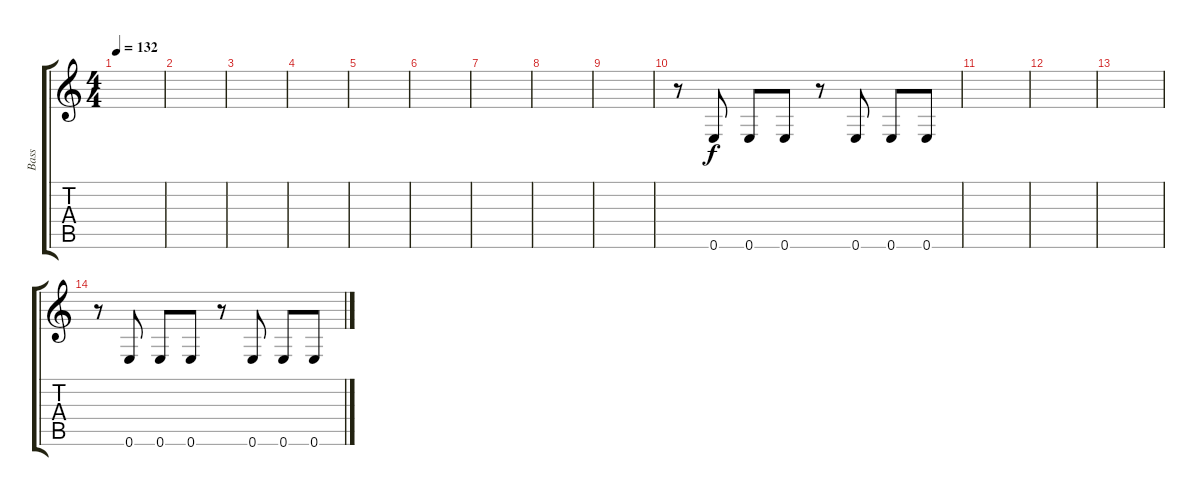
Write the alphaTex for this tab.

\track ("Bass" "Bass") {instrument electricbasspick}
\staff {score tabs}
\tuning (E4 B3 G3 D3 A2 E2) {hide}
\ts (4 4)
\tempo 132
\clef g2
\ks c
|
|
|
|
|
|
|
|
|
r.8 0.6.8 0.6.8 0.6.8 r.8 0.6.8 0.6.8 0.6.8 |
|
|
|
r.8 0.6.8 0.6.8 0.6.8 r.8 0.6.8 0.6.8 0.6.8
